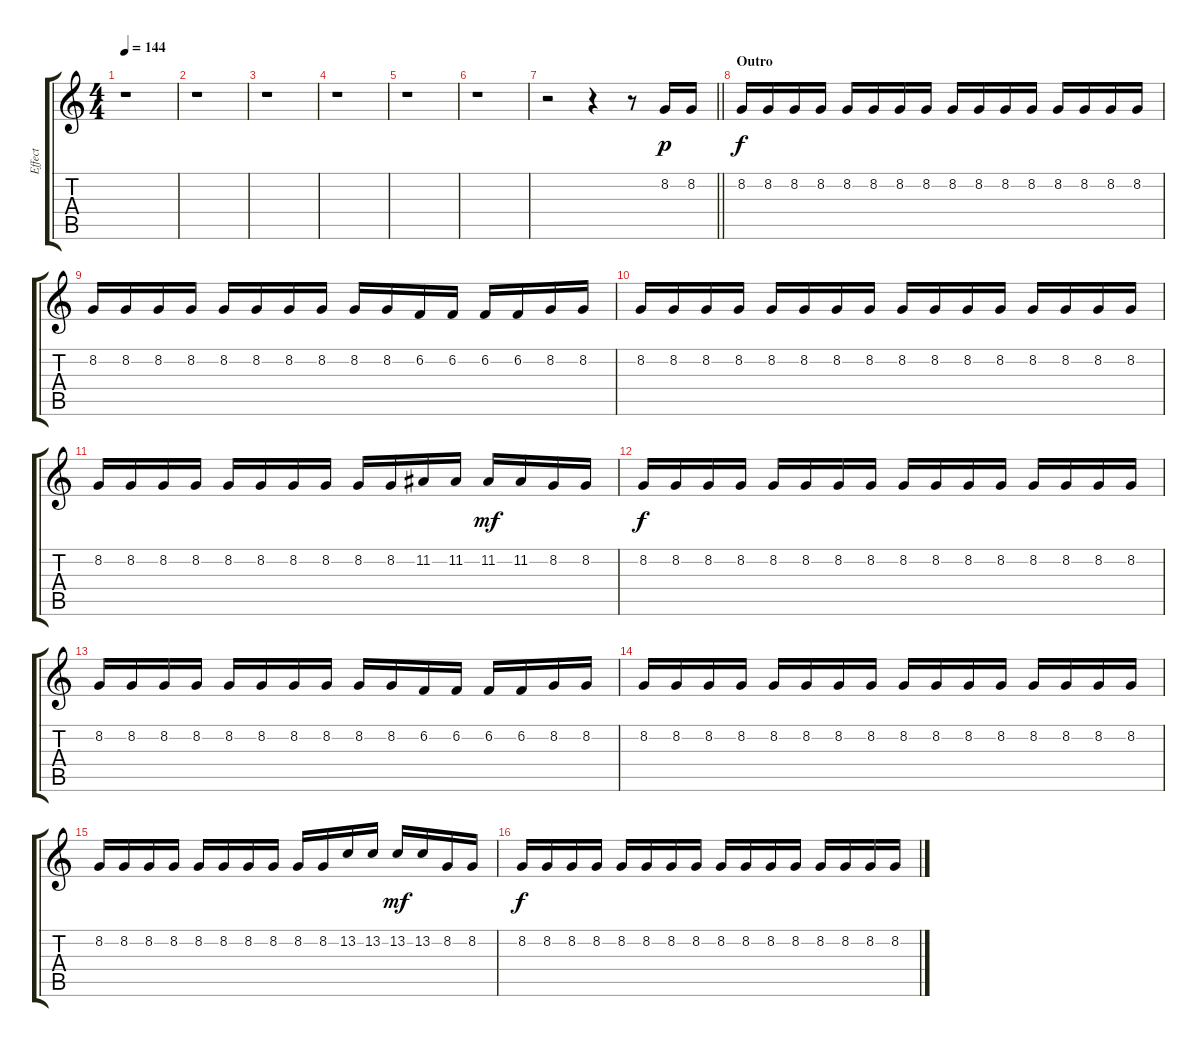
\track ("Effect" "Effect") {instrument fx7echoes}
\staff {score tabs}
\tuning (E4 B3 G3 D3 A2 E2) {hide}
\ts (4 4)
\tempo 144
\clef g2
\ks c
r.1{dy p} |
r.1 |
r.1 |
r.1 |
r.1 |
r.1 |
\barLineRight lightlight
r.2 r.4 r.8 8.2.16 8.2.16 |
\section ("" "Outro")
8.2.16{dy f} 8.2.16 8.2.16 8.2.16 8.2.16 8.2.16 8.2.16 8.2.16 8.2.16 8.2.16 8.2.16 8.2.16 8.2.16 8.2.16 8.2.16 8.2.16 |
8.2.16 8.2.16 8.2.16 8.2.16 8.2.16 8.2.16 8.2.16 8.2.16 8.2.16 8.2.16 6.2.16 6.2.16 6.2.16 6.2.16 8.2.16 8.2.16 |
8.2.16 8.2.16 8.2.16 8.2.16 8.2.16 8.2.16 8.2.16 8.2.16 8.2.16 8.2.16 8.2.16 8.2.16 8.2.16 8.2.16 8.2.16 8.2.16 |
8.2.16 8.2.16 8.2.16 8.2.16 8.2.16 8.2.16 8.2.16 8.2.16 8.2.16 8.2.16 11.2.16 11.2.16 11.2.16{dy mf} 11.2.16 8.2.16 8.2.16 |
8.2.16{dy f} 8.2.16 8.2.16 8.2.16 8.2.16 8.2.16 8.2.16 8.2.16 8.2.16 8.2.16 8.2.16 8.2.16 8.2.16 8.2.16 8.2.16 8.2.16 |
8.2.16 8.2.16 8.2.16 8.2.16 8.2.16 8.2.16 8.2.16 8.2.16 8.2.16 8.2.16 6.2.16 6.2.16 6.2.16 6.2.16 8.2.16 8.2.16 |
8.2.16 8.2.16 8.2.16 8.2.16 8.2.16 8.2.16 8.2.16 8.2.16 8.2.16 8.2.16 8.2.16 8.2.16 8.2.16 8.2.16 8.2.16 8.2.16 |
8.2.16 8.2.16 8.2.16 8.2.16 8.2.16 8.2.16 8.2.16 8.2.16 8.2.16 8.2.16 13.2.16 13.2.16 13.2.16{dy mf} 13.2.16 8.2.16 8.2.16 |
8.2.16{dy f} 8.2.16 8.2.16 8.2.16 8.2.16 8.2.16 8.2.16 8.2.16 8.2.16 8.2.16 8.2.16 8.2.16 8.2.16 8.2.16 8.2.16 8.2.16
